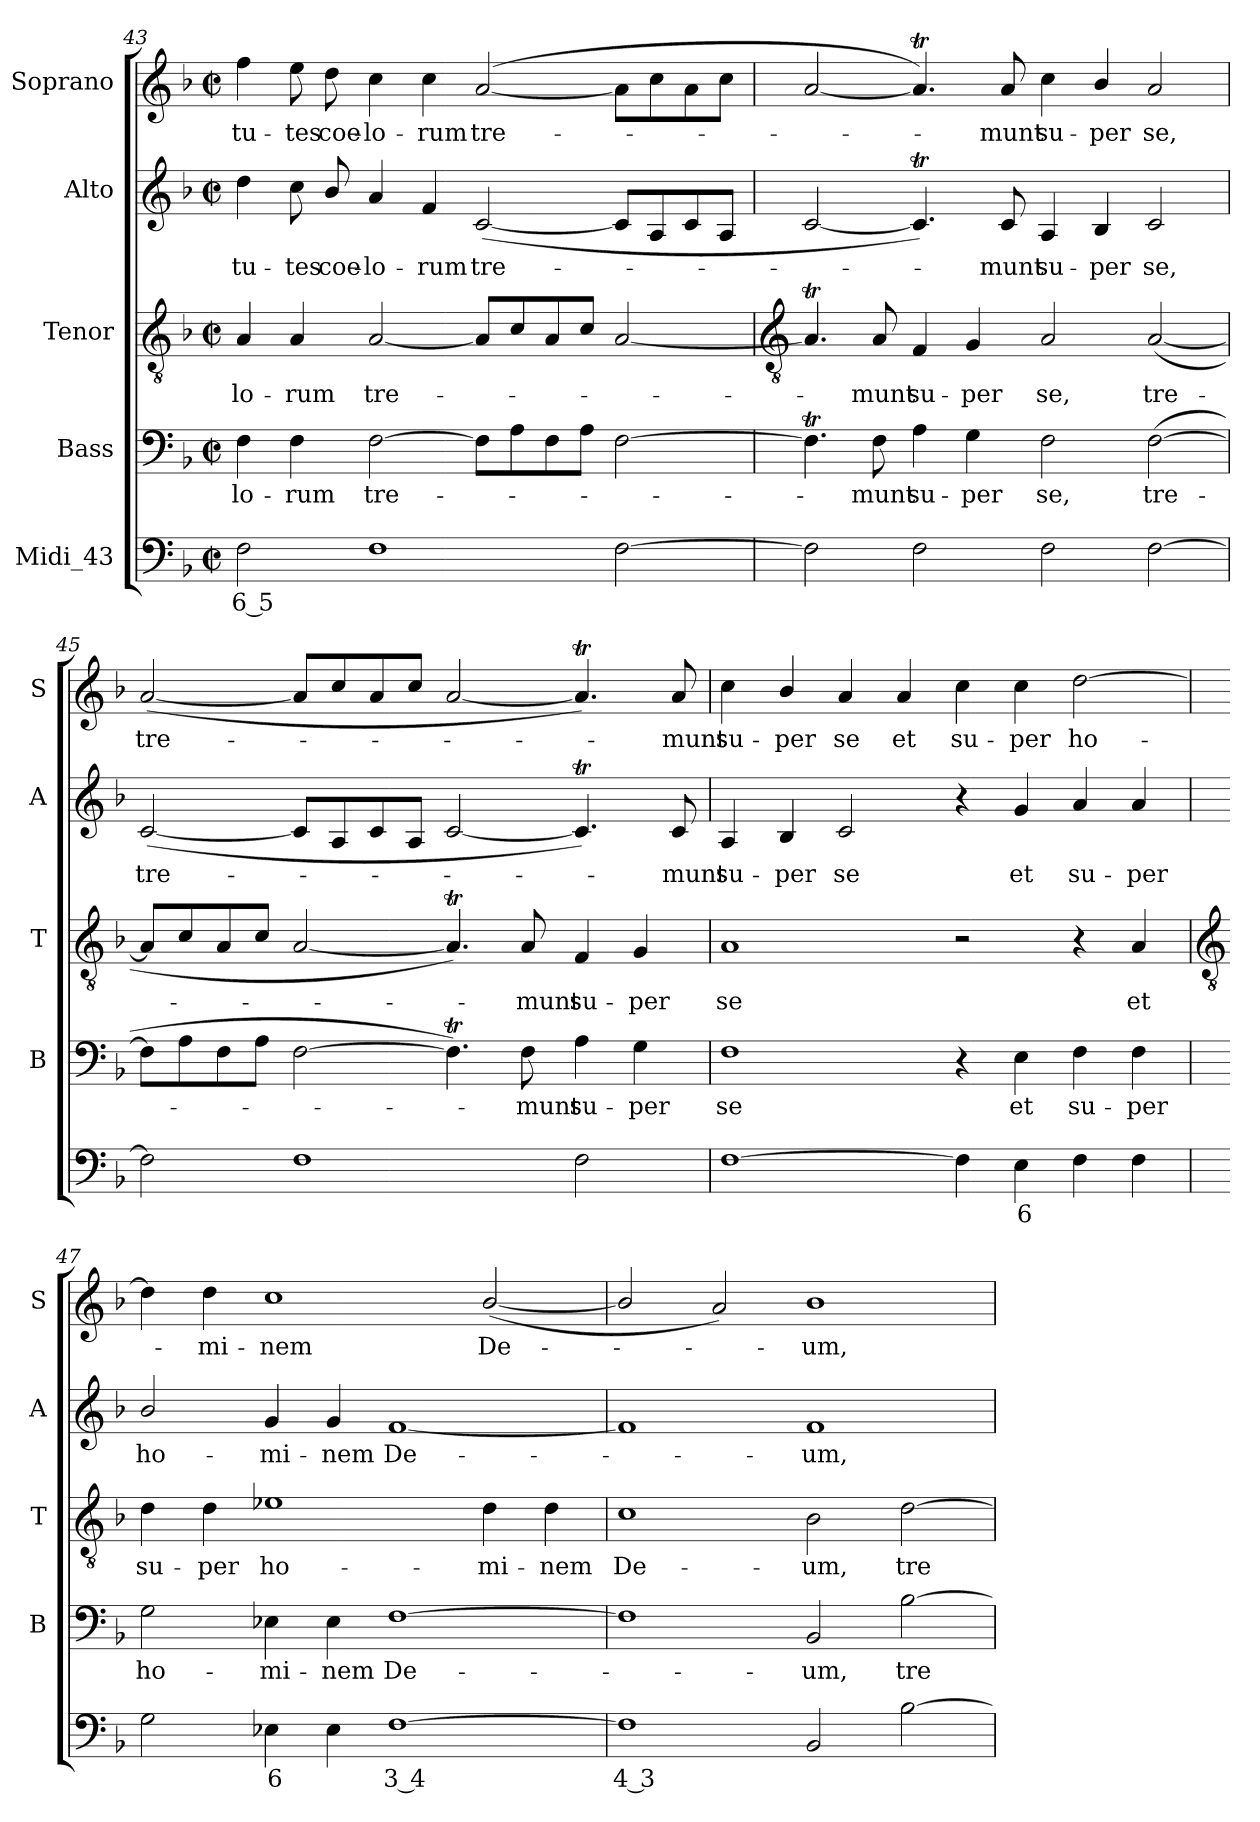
**kern	**text	**kern	**text	**kern	**text	**kern	**text	**kern	**text
*part5	*part5	*part4	*part4	*part3	*part3	*part2	*part2	*part1	*part1
*staff5	*staff5	*staff4	*staff4	*staff3	*staff3	*staff2	*staff2	*staff1	*staff1
*I"Midi_43	*	*I"Bass	*	*I"Tenor	*	*I"Alto	*	*I"Soprano	*
*	*	*I'B	*	*I'T	*	*I'A	*	*I'S	*
*clefF4	*	*clefF4	*	*clefGv2	*	*clefG2	*	*clefG2	*
*k[b-]	*	*k[b-]	*	*k[b-]	*	*k[b-]	*	*k[b-]	*
*F:	*	*F:	*	*F:	*	*F:	*	*F:	*
*M4/2	*	*M4/2	*	*M4/2	*	*M4/2	*	*M4/2	*
*met(c|)	*	*met(c|)	*	*met(c|)	*	*met(c|)	*	*met(c|)	*
=43	=43	=43	=43	=43	=43	=43	=43	=43	=43
!	!LO:LY:b	!	!LO:LY:b	!	!LO:LY:b	!	!LO:LY:b	!	!LO:LY:b
2F	6 5	4F	-lo-	4A	-lo-	4dd	-tu-	4ff	-tu-
!	!	!	!LO:LY:b	!	!LO:LY:b	!	!LO:LY:b	!	!LO:LY:b
.	.	4F	-rum	4A	-rum	8cc	-tes	8ee	-tes
!	!	!	!	!	!	!	!LO:LY:b	!	!LO:LY:b
.	.	.	.	.	.	8b-/	coe-	8dd	coe-
!	!	!	!LO:LY:b	!	!LO:LY:b	!	!LO:LY:b	!	!LO:LY:b
1F	.	[2F	tre-	[2A	tre-	4a	-lo-	4cc	-lo-
!	!	!	!	!	!	!	!LO:LY:b	!	!LO:LY:b
.	.	.	.	.	.	4f	-rum	4cc	-rum
!	!	!	!	!	!	!	!LO:LY:b	!	!LO:LY:b
.	.	8FL]	.	8A/L]	.	(<[2c	tre-	(<[2a	tre-
.	.	8A	.	8c/	.	.	.	.	.
.	.	8F	.	8A/	.	.	.	.	.
.	.	8AJ	.	8c/J	.	.	.	.	.
[2F	.	[2F	.	[2A	.	8cL]	.	8aL]	.
.	.	.	.	.	.	8A	.	8cc	.
.	.	.	.	.	.	8c	.	8a	.
.	.	.	.	.	.	8AJ	.	8ccJ	.
!!LO:LB:g=z
=44	=44	=44	=44	=44	=44	=44	=44	=44	=44
*	*	*	*	*clefGv2	*	*	*	*	*
2F]	.	4.FT]	.	4.At]	.	[2c	.	[2a	.
!	!	!	!LO:LY:b	!	!LO:LY:b	!	!	!	!
.	.	8F	munt	8A	munt	.	.	.	.
!	!	!	!LO:LY:b	!	!LO:LY:b	!	!	!	!
2F	.	4A	su-	4F	su-	4.cT])	.	4.at])	.
!	!	!	!LO:LY:b	!	!LO:LY:b	!	!	!	!
.	.	4G	-per	4G	-per	.	.	.	.
!	!	!	!	!	!	!	!LO:LY:b	!	!LO:LY:b
.	.	.	.	.	.	8c	munt	8a	munt
!	!	!	!LO:LY:b	!	!LO:LY:b	!	!LO:LY:b	!	!LO:LY:b
2F	.	2F	se,	2A	se,	4A	su-	4cc	su-
!	!	!	!	!	!	!	!LO:LY:b	!	!LO:LY:b
.	.	.	.	.	.	4B-	-per	4b-/	-per
!	!	!	!LO:LY:b	!	!LO:LY:b	!	!LO:LY:b	!	!LO:LY:b
[2F	.	(>[2F	tre-	(<[2A	tre-	2c	se,	2a	se,
=45	=45	=45	=45	=45	=45	=45	=45	=45	=45
!	!	!	!	!	!	!	!LO:LY:b	!	!LO:LY:b
2F]	.	8FL]	.	8A/L]	.	(<[2c	tre-	(<[2a	tre-
.	.	8A	.	8c/	.	.	.	.	.
.	.	8F	.	8A/	.	.	.	.	.
.	.	8AJ	.	8c/J	.	.	.	.	.
1F	.	[2F	.	[2A	.	8cL]	.	8a/L]	.
.	.	.	.	.	.	8A	.	8cc/	.
.	.	.	.	.	.	8c	.	8a/	.
.	.	.	.	.	.	8AJ	.	8cc/J	.
.	.	4.FT])	.	4.At])	.	[2c	.	[2a	.
!	!	!	!LO:LY:b	!	!LO:LY:b	!	!	!	!
.	.	8F	munt	8A	munt	.	.	.	.
!	!	!	!LO:LY:b	!	!LO:LY:b	!	!	!	!
2F	.	4A	su-	4F	su-	4.cT])	.	4.at])	.
!	!	!	!LO:LY:b	!	!LO:LY:b	!	!	!	!
.	.	4G	-per	4G	-per	.	.	.	.
!	!	!	!	!	!	!	!LO:LY:b	!	!LO:LY:b
.	.	.	.	.	.	8c	munt	8a	munt
=46	=46	=46	=46	=46	=46	=46	=46	=46	=46
!	!	!	!LO:LY:b	!	!LO:LY:b	!	!LO:LY:b	!	!LO:LY:b
[1F	.	1F	se	1A	se	4A	su-	4cc	su-
!	!	!	!	!	!	!	!LO:LY:b	!	!LO:LY:b
.	.	.	.	.	.	4B-	-per	4b-/	-per
!	!	!	!	!	!	!	!LO:LY:b	!	!LO:LY:b
.	.	.	.	.	.	2c	se	4a	se
!	!	!	!	!	!	!	!	!	!LO:LY:b
.	.	.	.	.	.	.	.	4a	et
!	!	!	!	!	!	!	!	!	!LO:LY:b
4F]	.	4r	.	2r	.	4r	.	4cc	su-
!	!LO:LY:b	!	!LO:LY:b	!	!	!	!LO:LY:b	!	!LO:LY:b
4E	6	4E	et	.	.	4g	et	4cc	-per
!	!	!	!LO:LY:b	!	!	!	!LO:LY:b	!	!LO:LY:b
4F	.	4F	su-	4r	.	4a	su-	[2dd	ho-
!	!	!	!LO:LY:b	!	!LO:LY:b	!	!LO:LY:b	!	!
4F	.	4F	-per	4A	et	4a	-per	.	.
!!LO:LB:g=z
=47	=47	=47	=47	=47	=47	=47	=47	=47	=47
*	*	*	*	*clefGv2	*	*	*	*	*
!	!	!	!LO:LY:b	!	!LO:LY:b	!	!LO:LY:b	!	!
2G	.	2G	ho-	4d	su-	2b-/	ho-	4dd]	.
!	!	!	!	!	!LO:LY:b	!	!	!	!LO:LY:b
.	.	.	.	4d	-per	.	.	4dd	mi-
!	!LO:LY:b	!	!LO:LY:b	!	!LO:LY:b	!	!LO:LY:b	!	!LO:LY:b
4E-X	6	4E-X	-mi-	1e-X	ho-	4g	-mi-	1cc	-nem
!	!	!	!LO:LY:b	!	!	!	!LO:LY:b	!	!
4E-	.	4E-	-nem	.	.	4g	-nem	.	.
!	!LO:LY:b	!	!LO:LY:b	!	!	!	!LO:LY:b	!	!
[1F	3 4	[1F	De-	.	.	[1f	De-	.	.
!	!	!	!	!	!LO:LY:b	!	!	!	!LO:LY:b
.	.	.	.	4d	-mi-	.	.	(<[2b-/	De-
!	!	!	!	!	!LO:LY:b	!	!	!	!
.	.	.	.	4d	-nem	.	.	.	.
=48	=48	=48	=48	=48	=48	=48	=48	=48	=48
!	!LO:LY:b	!	!	!	!LO:LY:b	!	!	!	!
1F]	4 3	1F]	.	1c	De-	1f]	.	2b-/]	.
.	.	.	.	.	.	.	.	2a)	.
!	!	!	!LO:LY:b	!	!LO:LY:b	!	!LO:LY:b	!	!LO:LY:b
2BB-	.	2BB-	um,	2B-	-um,	1f	um,	1b-	um,
!	!	!	!LO:LY:b	!	!LO:LY:b	!	!	!	!
[2B-	.	[2B-	tre-	[2d	tre-	.	.	.	.
=	=	=	=	=	=	=	=	=	=
*-	*-	*-	*-	*-	*-	*-	*-	*-	*-
